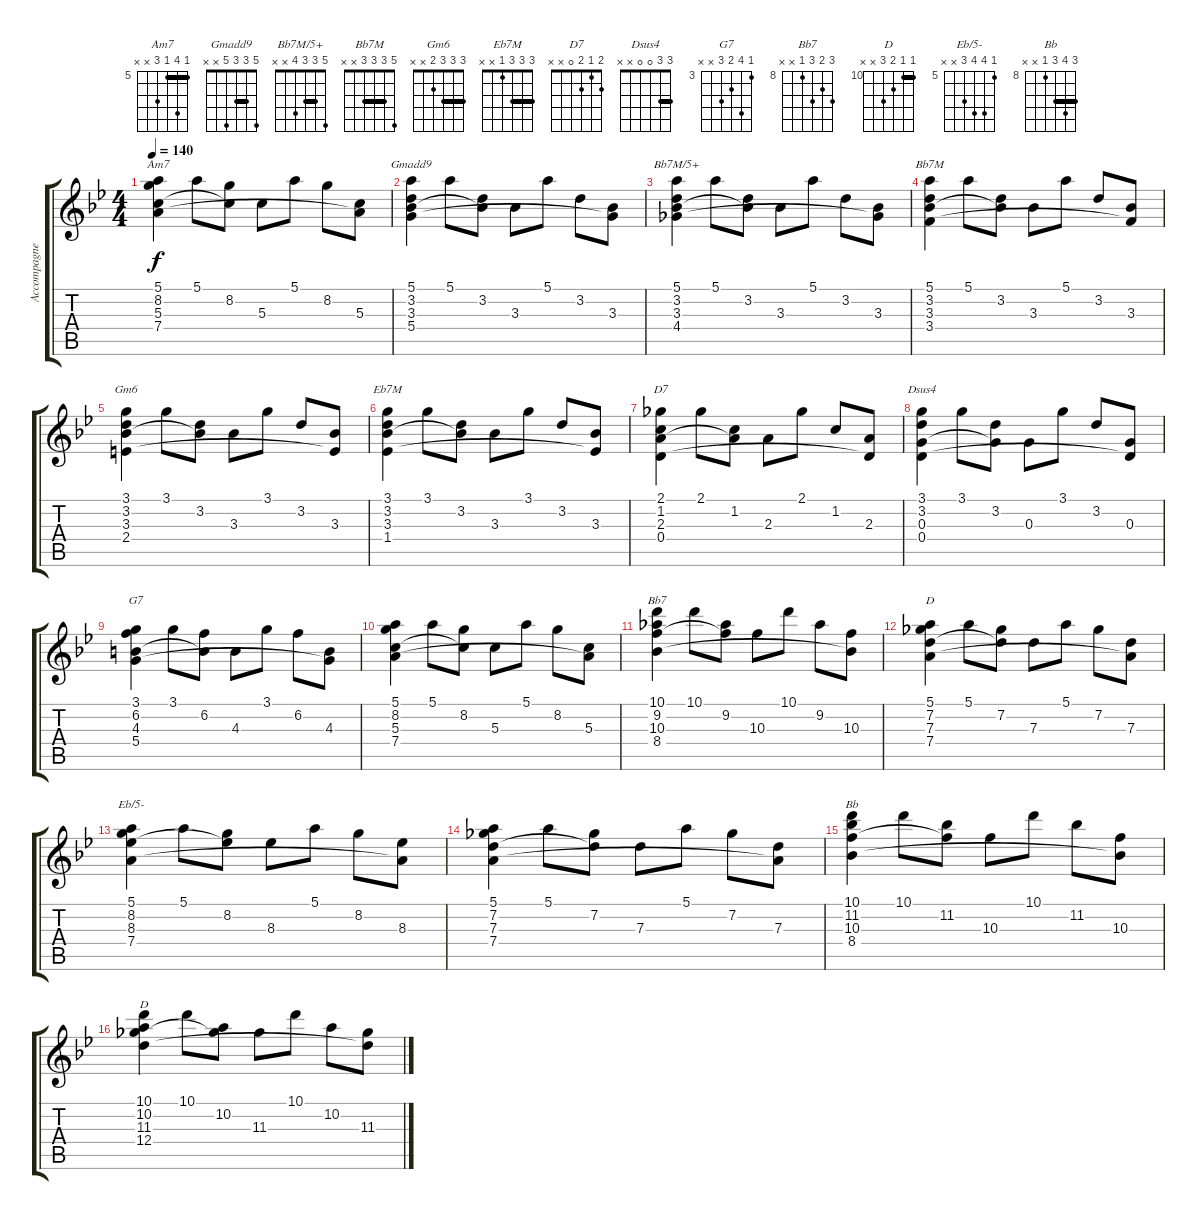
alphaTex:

\track ("Accompagnement" "Accompagne") {instrument acousticguitarsteel}
\staff {score tabs}
\tuning (E4 B3 G3 D3 A2 E2) {hide}
\chord ("Am7" 5 8 5 7 x x) {firstfret 5 barre 5}
\chord ("Gmadd9" 5 3 3 5 x x) {barre 3}
\chord ("Bb7M/5+" 5 3 3 4 x x) {barre 3}
\chord ("Bb7M" 5 3 3 3 x x) {barre 3}
\chord ("Gm6" 3 3 3 2 x x) {barre 3}
\chord ("Eb7M" 3 3 3 1 x x) {barre 3}
\chord ("D7" 2 1 2 0 x x)
\chord ("Dsus4" 3 3 0 0 x x) {barre 3}
\chord ("G7" 3 6 4 5 x x) {firstfret 3}
\chord ("Bb7" 10 9 10 8 x x) {firstfret 8}
\chord ("D" 5 7 7 7 x x) {firstfret 5}
\chord ("Eb/5-" 5 8 8 7 x x) {firstfret 5}
\chord ("Bb" 10 11 10 8 x x) {firstfret 8 barre 10}
\chord ("D" 10 10 11 12 x x) {firstfret 10 barre 10}
\ts (4 4)
\tempo 140
\clef g2
\ks gminor
(5.1 8.2 5.3 7.4).4{ch "Am7" dy f} 5.1.8 (8.2 5.3{t}).8 5.3.8 5.1.8 8.2.8 (5.3 7.4{t}).8 |
(5.1 3.2 3.3 5.4).4{ch "Gmadd9"} 5.1.8 (3.2 3.3{t}).8 3.3.8 5.1.8 3.2.8 (3.3 5.4{t}).8 |
(5.1 3.2 3.3 4.4).4{ch "Bb7M/5+"} 5.1.8 (3.2 3.3{t}).8 3.3.8 5.1.8 3.2.8 (3.3 4.4{t}).8 |
(5.1 3.2 3.3 3.4).4{ch "Bb7M"} 5.1.8 (3.2 3.3{t}).8 3.3.8 5.1.8 3.2.8 (3.3 3.4{t}).8 |
(3.1 3.2 3.3 2.4).4{ch "Gm6"} 3.1.8 (3.2 3.3{t}).8 3.3.8 3.1.8 3.2.8 (3.3 2.4{t}).8 |
(3.1 3.2 3.3 1.4).4{ch "Eb7M"} 3.1.8 (3.2 3.3{t}).8 3.3.8 3.1.8 3.2.8 (3.3 1.4{t}).8 |
(2.1 1.2 2.3 0.4).4{ch "D7"} 2.1.8 (1.2 2.3{t}).8 2.3.8 2.1.8 1.2.8 (2.3 0.4{t}).8 |
(3.1 3.2 0.3 0.4).4{ch "Dsus4"} 3.1.8 (3.2 0.3{t}).8 0.3.8 3.1.8 3.2.8 (0.3 0.4{t}).8 |
(3.1 6.2 4.3 5.4).4{ch "G7"} 3.1.8 (6.2 4.3{t}).8 4.3.8 3.1.8 6.2.8 (4.3 5.4{t}).8 |
(5.1 8.2 5.3 7.4).4 5.1.8 (8.2 5.3{t}).8 5.3.8 5.1.8 8.2.8 (5.3 7.4{t}).8 |
(10.1 9.2 10.3 8.4).4{ch "Bb7"} 10.1.8 (9.2 10.3{t}).8 10.3.8 10.1.8 9.2.8 (10.3 8.4{t}).8 |
(5.1 7.2 7.3 7.4).4{ch "D"} 5.1.8 (7.2 7.3{t}).8 7.3.8 5.1.8 7.2.8 (7.3 7.4{t}).8 |
(5.1 8.2 8.3 7.4).4{ch "Eb/5-"} 5.1.8 (8.2 8.3{t}).8 8.3.8 5.1.8 8.2.8 (8.3 7.4{t}).8 |
(5.1 7.2 7.3 7.4).4 5.1.8 (7.2 7.3{t}).8 7.3.8 5.1.8 7.2.8 (7.3 7.4{t}).8 |
(10.1 11.2 10.3 8.4).4{ch "Bb"} 10.1.8 (11.2 10.3{t}).8 10.3.8 10.1.8 11.2.8 (10.3 8.4{t}).8 |
(10.1 10.2 11.3 12.4).4{ch "D"} 10.1.8 (10.2 11.3{t}).8 11.3.8 10.1.8 10.2.8 (11.3 12.4{t}).8
